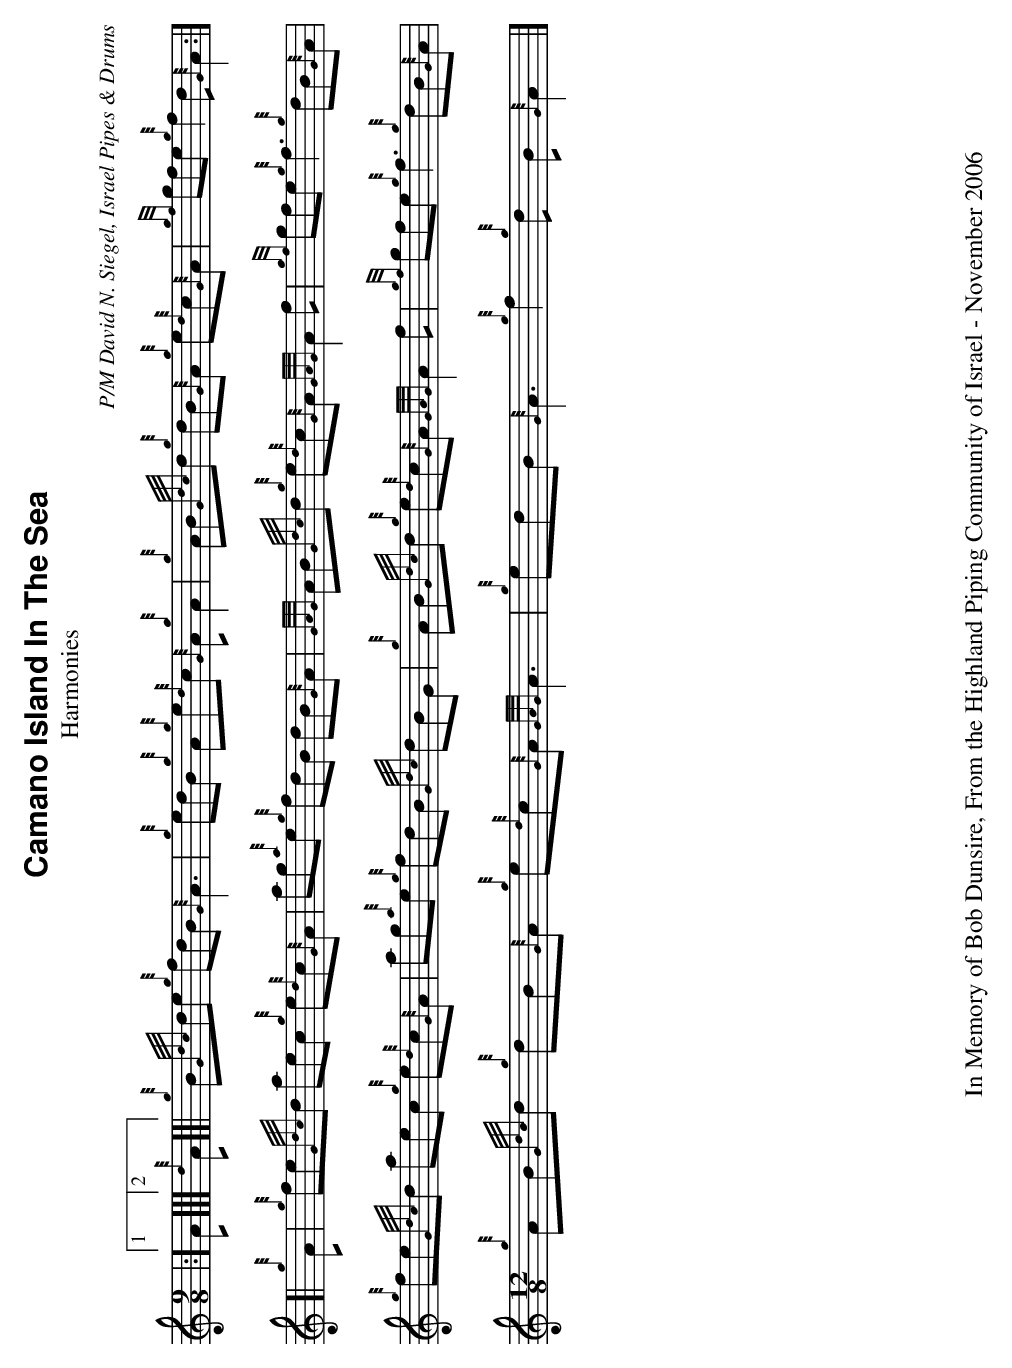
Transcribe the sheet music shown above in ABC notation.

X:1
T:Camano Island In The Sea
T: Harmonies
C:P/M David N. Siegel, Israel Pipes & Drums
L:1/8
M:9/8
K:HP
M:9/8
|:[[1 A ]][[2 {d}A ]]|{g}B{Gdc}de {g}fdB {G}A3|{g}edB {g}A{g}e{d}c {G}A {g}A2|\
{g}AB{Gdc}d {g}dB{G}A {g}e{d}c{G}A|{gf}gfe {g}f2 d {G}A2:|
[|{g}A|{g}fe{Gdc}d aec {g}e{d}c{G}A|ag{a}e {g}fdB dB{G}A|\
{GAG}AB{Gdc}d {g}e{d}c{G}A {GAG}A2 f|{gf}gfe {g}f3 {g}dB{G}A|
{g}fe{Gdc}d aec {g}e{d}c{G}A|ag{a}e {g}fdB {Gdc}dBG|{g}AB{Gdc}d {g}e{d}c{G}A {GAG}A2 f|\
{gf}gfe {g}f3 {g}dB{G}A|
M:12/8
{g}AB{Gdc}d {g}dB{G}A {g}e{d}c{G}A {GAG}A3|{g}edB {G}A3 {g}f2 {g}d B {G}A2|]
